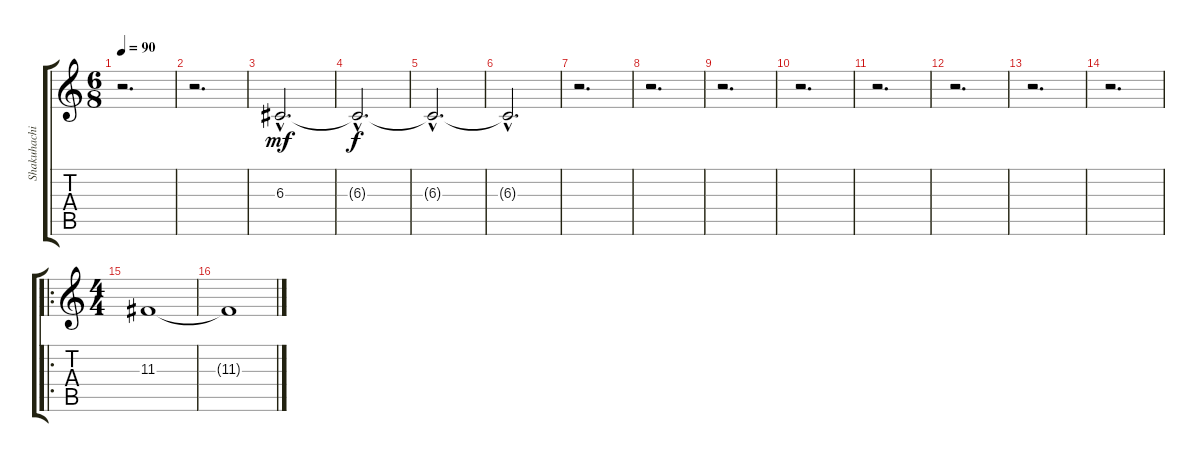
\track ("Shakuhachi" "Shakuhachi") {instrument shakuhachi}
\staff {score tabs}
\tuning (E4 B3 G3 D3 A2 E2) {hide}
\ts (6 8)
\tempo 90
\clef g2
\ks c
r.2{d dy f} |
r.2{d} |
6.3{hac}.2{d dy mf} |
6.3{hac t}.2{d dy f} |
6.3{hac t}.2{d} |
6.3{hac t}.2{d} |
r.2{d} |
r.2{d} |
r.2{d} |
r.2{d} |
r.2{d} |
r.2{d} |
r.2{d} |
r.2{d} |
\ro
\ts (4 4)
11.3.1 |
11.3{t}.1
